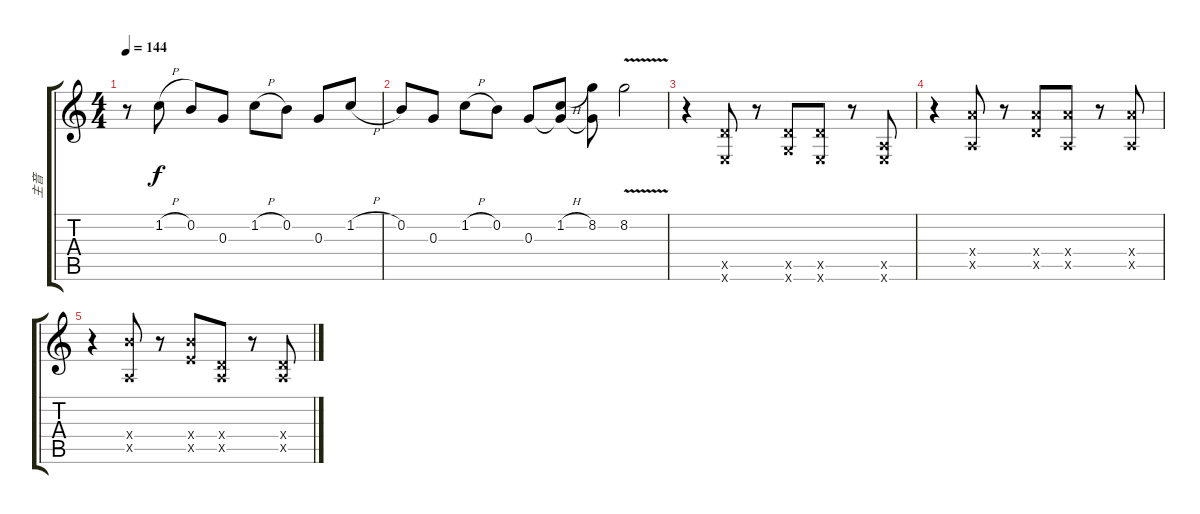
\track ("主音" "主音") {instrument distortionguitar}
\staff {score tabs}
\tuning (E4 B3 G3 D3 A2 E2) {hide}
\ts (4 4)
\tempo 144
\clef g2
\ks c
r.8{dy f} 1.2{h}.8 0.2.8 0.3.8 1.2{h}.8 0.2.8 0.3.8 1.2{h}.8 |
0.2.8 0.3.8 1.2{h}.8 0.2.8 0.3.8 (1.2{h} 0.3{t}).8 (8.2 0.3{t}).8{instrument overdrivenguitar} 8.2{v}.2{instrument overdrivenguitar} |
r.4 (5.5{x} 0.6{x}).8 r.8 (5.5{x} 3.6{x}).8 (5.5{x} 0.6{x}).8 r.8 (0.5{x} 0.6{x}).8 |
r.4 (7.4{x} 0.5{x}).8 r.8 (7.4{x} 5.5{x}).8 (7.4{x} 0.5{x}).8 r.8 (7.4{x} 0.5{x}).8 |
r.4 (9.4{x} 0.5{x}).8 r.8 (9.4{x} 7.5{x}).8 (0.4{x} 0.5{x}).8 r.8 (0.4{x} 0.5{x}).8
